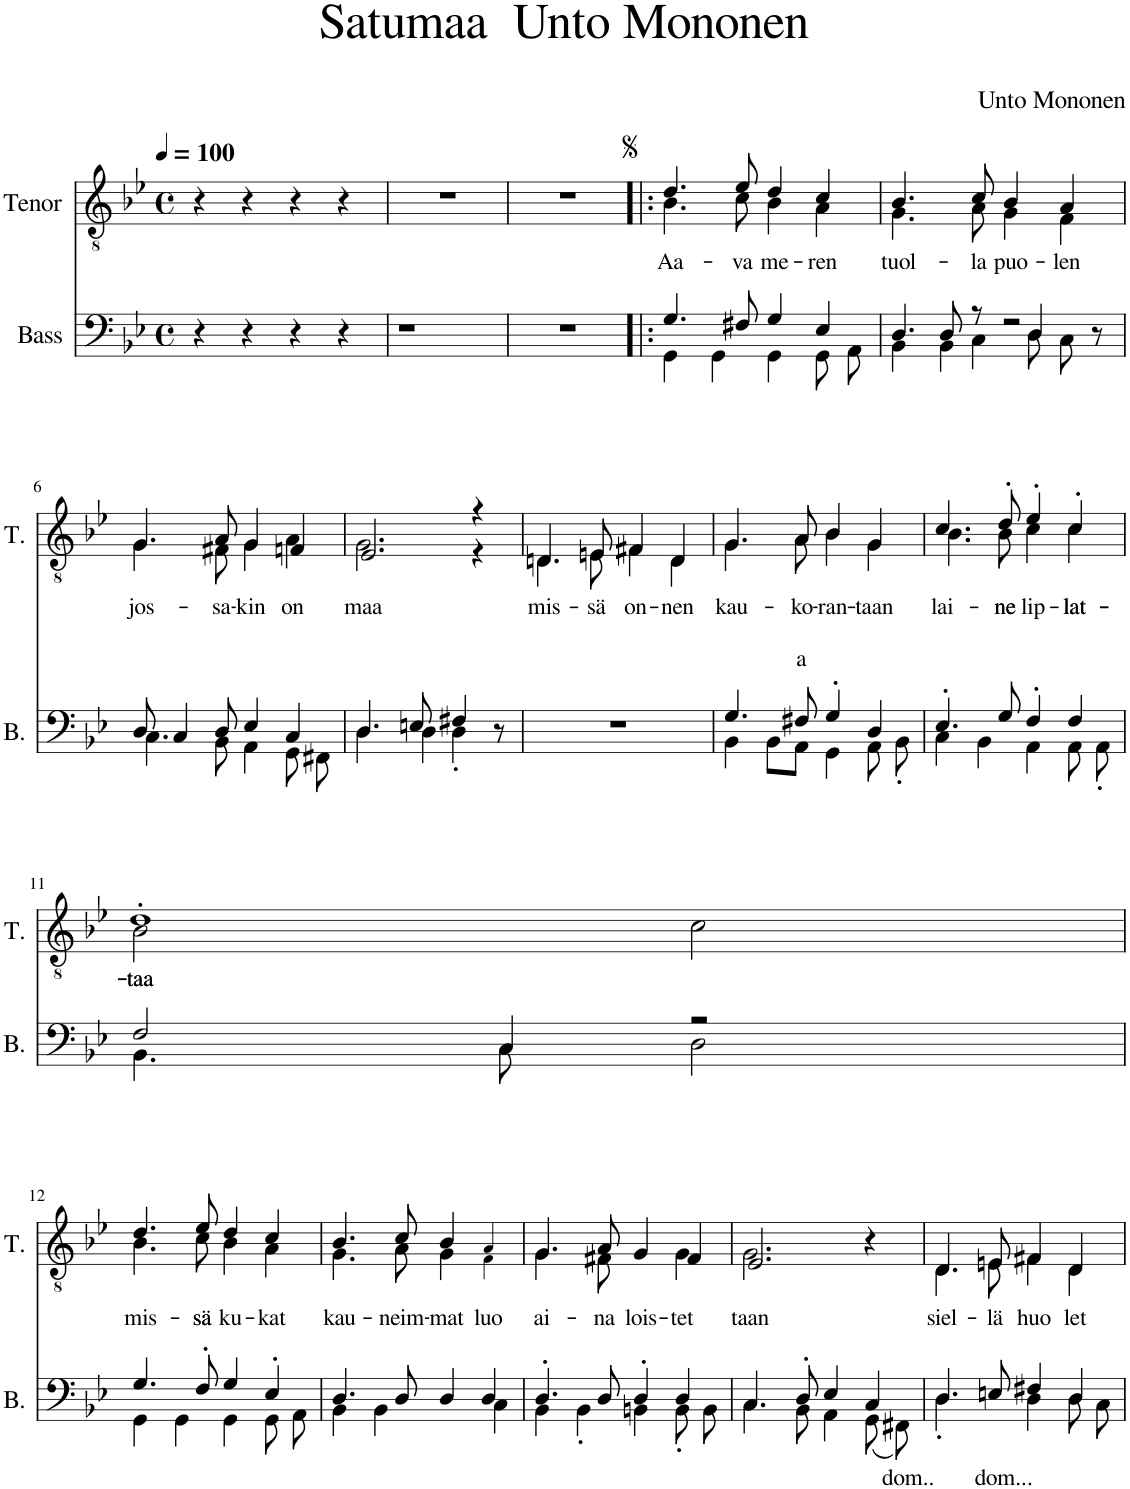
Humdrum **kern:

**kern	**text	**kern	**text	**text	**text
*part2	*part2	*part1	*part1	*part1	*part1
*staff2	*staff2	*staff1	*staff1	*staff1	*staff1
*I"Bass	*	*I"Tenor	*	*	*
*I'B.	*	*I'T.	*	*	*
*clefF4	*	*clefGv2	*	*	*
*k[b-e-]	*	*k[b-e-]	*	*	*
*M4/4	*	*M4/4	*	*	*
*met(c)	*	*met(c)	*	*	*
*MM100	*	*MM100	*	*	*
=1	=1	=1	=1	=1	=1
4r	.	4r	.	.	.
4r	.	4r	.	.	.
4r	.	4r	.	.	.
4r	.	4r	.	.	.
=2	=2	=2	=2	=2	=2
1r	.	1r	.	.	.
=3	=3	=3	=3	=3	=3
1r	.	1r	.	.	.
=4!|:	=4!|:	=4!|:	=4!|:	=4!|:	=4!|:
*^	*	*^	*	*	*
!	!	!	!	!	!LO:LY:b	!	!
4.G/	4GG\	.	4.d/	4.B-\	Aa-	.	.
.	4GG\	.	.	.	.	.	.
!	!	!	!	!	!LO:LY:b	!	!
8F#X/	.	.	8e-/	8c\	-va	.	.
!	!	!	!	!	!LO:LY:b	!	!
4G/	4GG\	.	4d/	4B-\	me-	.	.
!	!	!	!	!	!LO:LY:b	!	!
4E-/	8GG\	.	4c/	4A\	-ren	.	.
.	8AA\	.	.	.	.	.	.
=5	=5	=5	=5	=5	=5	=5	=5
!	!	!	!	!	!LO:LY:b	!	!
4.D/	4BB-\	.	4.B-/	4.G\	tuol-	.	.
.	4BB-\	.	.	.	.	.	.
!	!	!	!	!	!LO:LY:b	!	!
8D/	.	.	8c/	8A\	-la	.	.
!	!	!	!	!	!LO:LY:b	!	!
8r	4C\	.	4B-/	4G\	puo-	.	.
2r	.	.	.	.	.	.	.
!	!	!	!	!	!LO:LY:b	!	!
.	8D\	.	4A/	4F\	-len	.	.
.	8C\	.	.	.	.	.	.
.	2ryy	.	2ryy	2ryy	.	.	.
4D/	.	.	.	.	.	.	.
8r	.	.	.	.	.	.	.
!!LO:LB:g=z	!!
=6	=6	=6	=6	=6	=6	=6	=6
!	!	!	!	!	!LO:LY:b	!	!
8D/	4.C\	.	4.G/	4.G\	jos-	.	.
4C/	.	.	.	.	.	.	.
!	!	!	!	!	!LO:LY:b	!	!
8D/	8BB-\	.	8A/	8F#X\	-sa-	.	.
!	!	!	!	!	!LO:LY:b	!	!
4E-/	4AA\	.	4G/	4G\	-kin	.	.
!	!	!	!	!	!LO:LY:b	!	!
4C/	8GG\	.	4Fn/	4A\	on	.	.
.	8FF#X\	.	.	.	.	.	.
=7	=7	=7	=7	=7	=7	=7	=7
!	!	!	!	!	!LO:LY:b	!	!
4.D/	4.D\	.	2.E-/	2.G\	maa	.	.
8En/	4D\	.	.	.	.	.	.
8ryy	.	.	.	.	.	.	.
4F#X/	4D'\	.	.	.	.	.	.
.	.	.	4r	4r	.	.	.
8r	8ryy	.	.	.	.	.	.
=8	=8	=8	=8	=8	=8	=8	=8
!	!	!	!	!	!LO:LY:b	!	!
*v	*v	*	*	*	*	*	*
1r	.	4.Dn/	4.D\	mis-	.	.
!	!	!	!	!LO:LY:b	!	!
.	.	8En/	8E\	-sä	.	.
!	!	!	!	!LO:LY:b	!	!
.	.	4F#X/	4F#\	on-	.	.
!	!	!	!	!LO:LY:b	!	!
.	.	4D/	4D\	-nen	.	.
=9	=9	=9	=9	=9	=9	=9
*^	*	*	*	*	*	*
!	!	!	!	!	!LO:LY:b	!	!
4.G/	4BB-\	.	4.G/	4.G\	kau-	.	.
.	8BB-\L	.	.	.	.	.	.
!	!	!	!	!	!LO:LY:b	!	!LO:LY:b
8F#X/	8AA\J	.	8A/	8A\	-ko-	.	a
!	!	!	!	!	!LO:LY:b	!	!
4G'/	4GG\	.	4B-/	4B-\	-ran-	.	.
!	!	!	!	!	!LO:LY:b	!	!
4D/	8AA\	.	4G/	4G\	-taan	.	.
.	8BB-'\	.	.	.	.	.	.
=10	=10	=10	=10	=10	=10	=10	=10
!	!	!	!	!	!LO:LY:b	!	!
4.E-'/	4C\	.	4.c/	4.B-\	lai-	.	.
.	4BB-\	.	.	.	.	.	.
!	!	!	!	!	!LO:LY:b	!	!
!	!	!	!	!	!LO:LY:b	!	!
8G/	.	.	8d'/	8B-\	-ne	.	.
!	!	!	!	!	!LO:LY:b	!	!
4F'/	4AA\	.	4e-'/	4c\	lip-	.	.
!	!	!	!	!	!LO:LY:b	!	!
!	!	!	!	!	!LO:LY:b	!	!
4F/	8AA\	.	4c'/	4c\	-lat-	.	.
.	8AA'\	.	.	.	.	.	.
!!LO:LB:g=z	!!
=11	=11	=11	=11	=11	=11	=11	=11
!	!	!	!	!	!LO:LY:b	!	!
!	!	!	!	!	!LO:LY:b	!	!
2F/	4.BB-\	.	1d'	2B-\	-taa	.	.
.	8C\	.	.	.	.	.	.
4C/	2D\	.	.	2c\	.	.	.
2r	.	.	.	.	.	.	.
.	4ryy	.	4ryy	4ryy	.	.	.
!!LO:LB:g=z	!!
=12	=12	=12	=12	=12	=12	=12	=12
!	!	!	!	!	!LO:LY:b	!	!
4.G/	4GG\	.	4.d/	4.B-\	mis-	.	.
.	4GG\	.	.	.	.	.	.
!	!	!	!	!	!LO:LY:b	!	!
!	!	!	!	!	!LO:LY:b	!	!
8F'/	.	.	8e-/	8c\	-sa	.	.
!	!	!	!	!	!LO:LY:b	!	!
4G/	4GG\	.	4d/	4B-\	ku-	.	.
!	!	!	!	!	!LO:LY:b	!	!
4E-'/	8GG\	.	4c/	4A\	-kat	.	.
.	8AA\	.	.	.	.	.	.
=13	=13	=13	=13	=13	=13	=13	=13
!	!	!	!	!	!LO:LY:b	!	!
4.D/	4BB-\	.	4.B-/	4.G\	kau-	.	.
.	4BB-\	.	.	.	.	.	.
!	!	!	!	!	!LO:LY:b	!	!
8D/	.	.	8c/	8A\	-neim-	.	.
!	!	!	!	!	!LO:LY:b	!	!
4D/	4ryy	.	4B-/	4G\	-mat	.	.
!	!	!	!	!	!LO:LY:b	!	!
4D/	4C\	.	4A!/	4F!\	luo	.	.
=14	=14	=14	=14	=14	=14	=14	=14
!	!	!	!	!	!LO:LY:b	!	!
4.D'/	4BB-\	.	4.G/	4.G\	ai-	.	.
.	4BB-'\	.	.	.	.	.	.
!	!	!	!	!	!LO:LY:b	!	!
8D/	.	.	8A/	8F#X\	-na	.	.
!	!	!	!	!	!LO:LY:b	!	!
4D'/	4BBn\	.	4G/	4ryy	lois-	.	.
!	!	!	!	!	!LO:LY:b	!	!
4D/	8BB'\	.	4F#/	4G\	-tet-	.	.
.	8BB\	.	.	.	.	.	.
=15	=15	=15	=15	=15	=15	=15	=15
!	!	!	!	!	!LO:LY:b	!	!
4.C/	4.C\	.	2.E-/	2.G\	taan	.	.
8D'/	8BB-\	.	.	.	.	.	.
4E-/	4AA\	.	.	.	.	.	.
4C/	(8GG\	.	4r	4ryy	.	.	.
!	!	!LO:LY:b	!	!	!	!	!
.	8FF#X\)	dom..	.	.	.	.	.
=16	=16	=16	=16	=16	=16	=16	=16
!	!	!	!	!	!LO:LY:b	!	!
4.D/	4.D'\	.	4.D/	4.D\	siel-	.	.
!	!	!LO:LY:b	!	!	!LO:LY:b	!	!
8En/	8ryy	dom...	8En/	8E\	-lä	.	.
!	!	!	!	!	!LO:LY:b	!	!
4F#X/	4D\	.	4F#X/	4F#\	huo	.	.
!	!	!	!	!	!LO:LY:b	!	!
4D/	8D\	.	4D/	4D\	let	.	.
.	8C\	.	.	.	.	.	.
*v	*v	*	*	*	*	*	*
*	*	*v	*v	*	*	*
=	=	=	=	=	=
*-	*-	*-	*-	*-	*-
